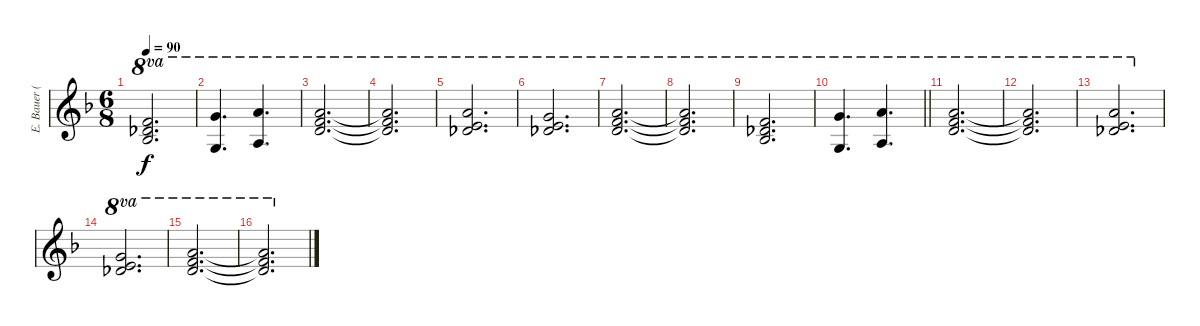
\track ("E. Bauer (Keyboard)" "E. Bauer (") {instrument synthstrings1}
\staff {score}
\tuning (E4 B3 G3 D3 A2 E2) {hide}
\ts (6 8)
\tempo 90
\clef g2
\ks dminor
(13.1 14.2 15.3).2{d ot 8va dy f} |
(15.1 8.2).4{d ot 8va} (17.1 10.2).4{d ot 8va} |
(17.1 18.2 19.3).2{d ot 8va} |
(17.1{t} 18.2{t} 19.3{t}).2{d ot 8va} |
(12.1 22.2 18.3).2{d ot 8va} |
(12.1 20.2 18.3).2{d ot 8va} |
(17.1 18.2 19.3).2{d ot 8va} |
(17.1{t} 18.2{t} 19.3{t}).2{d ot 8va} |
(13.1 14.2 15.3).2{d ot 8va} |
\barLineRight lightlight
(15.1 8.2).4{d ot 8va} (17.1 10.2).4{d ot 8va} |
(17.1 18.2 19.3).2{d ot 8va} |
(17.1{t} 18.2{t} 19.3{t}).2{d ot 8va} |
(12.1 22.2 18.3).2{d ot 8va} |
(12.1 20.2 18.3).2{d ot 8va} |
(17.1 18.2 19.3).2{d ot 8va} |
(17.1{t} 18.2{t} 19.3{t}).2{d ot 8va}
